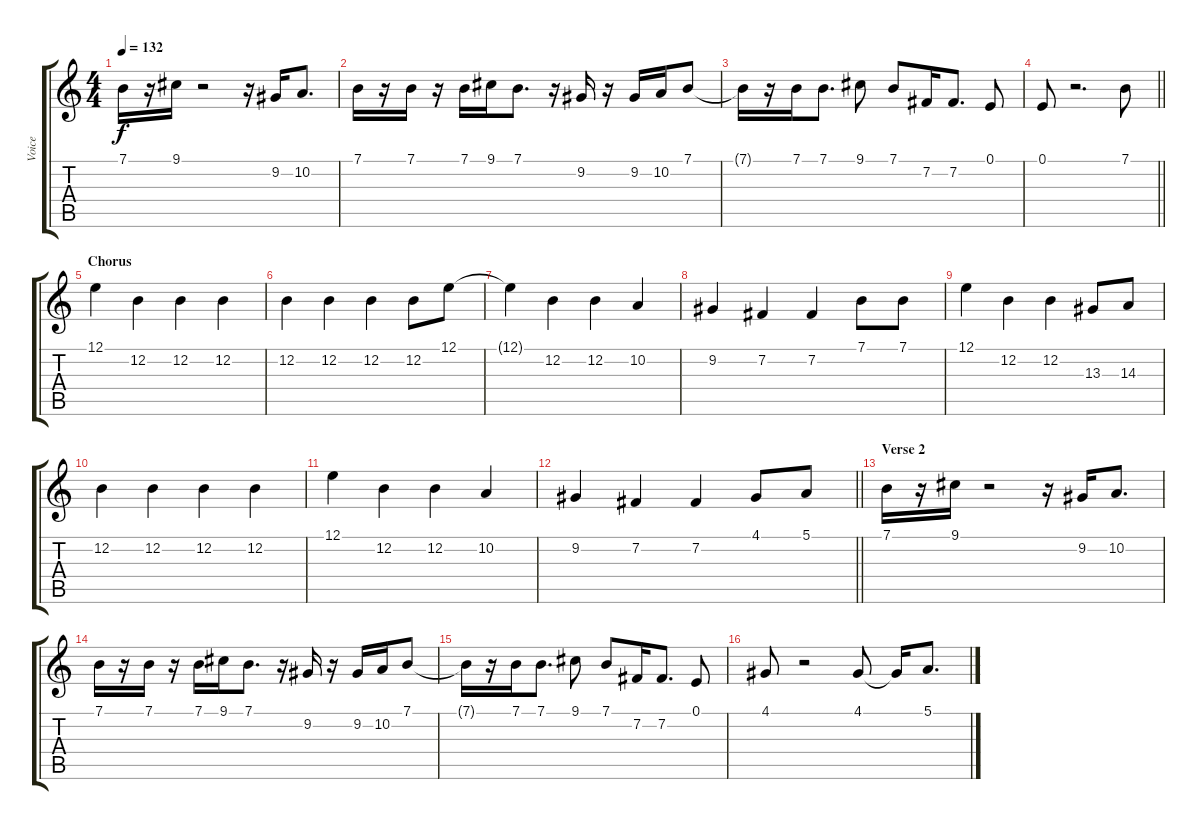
\track ("Voice" "Voice") {instrument baritonesax}
\staff {score tabs}
\tuning (E4 B3 G3 D3 A2 E2) {hide}
\ts (4 4)
\tempo 132
\clef g2
\ks c
7.1.16{dy f} r.16 9.1.16 r.2 r.16 9.2.16 10.2.8{d} |
7.1.16 r.16 7.1.16 r.16 7.1.16 9.1.16 7.1.8{d} r.16 9.2.16 r.16 9.2.16 10.2.16 7.1.8 |
7.1{t}.16 r.16 7.1.16 7.1.8{d} 9.1.8 7.1.8 7.2.16 7.2.8{d} 0.1.8 |
\barLineRight lightlight
0.1.8 r.2{d} 7.1.8 |
\section ("" "Chorus")
12.1.4 12.2.4 12.2.4 12.2.4 |
12.2.4 12.2.4 12.2.4 12.2.8 12.1.8 |
12.1{t}.4 12.2.4 12.2.4 10.2.4 |
9.2.4 7.2.4 7.2.4 7.1.8 7.1.8 |
12.1.4 12.2.4 12.2.4 13.3.8 14.3.8 |
12.2.4 12.2.4 12.2.4 12.2.4 |
12.1.4 12.2.4 12.2.4 10.2.4 |
\barLineRight lightlight
9.2.4 7.2.4 7.2.4 4.1.8 5.1.8 |
\section ("" "Verse 2")
7.1.16 r.16 9.1.16 r.2 r.16 9.2.16 10.2.8{d} |
7.1.16 r.16 7.1.16 r.16 7.1.16 9.1.16 7.1.8{d} r.16 9.2.16 r.16 9.2.16 10.2.16 7.1.8 |
7.1{t}.16 r.16 7.1.16 7.1.8{d} 9.1.8 7.1.8 7.2.16 7.2.8{d} 0.1.8 |
4.1.8 r.2 4.1.8 4.1{t}.16 5.1.8{d}
